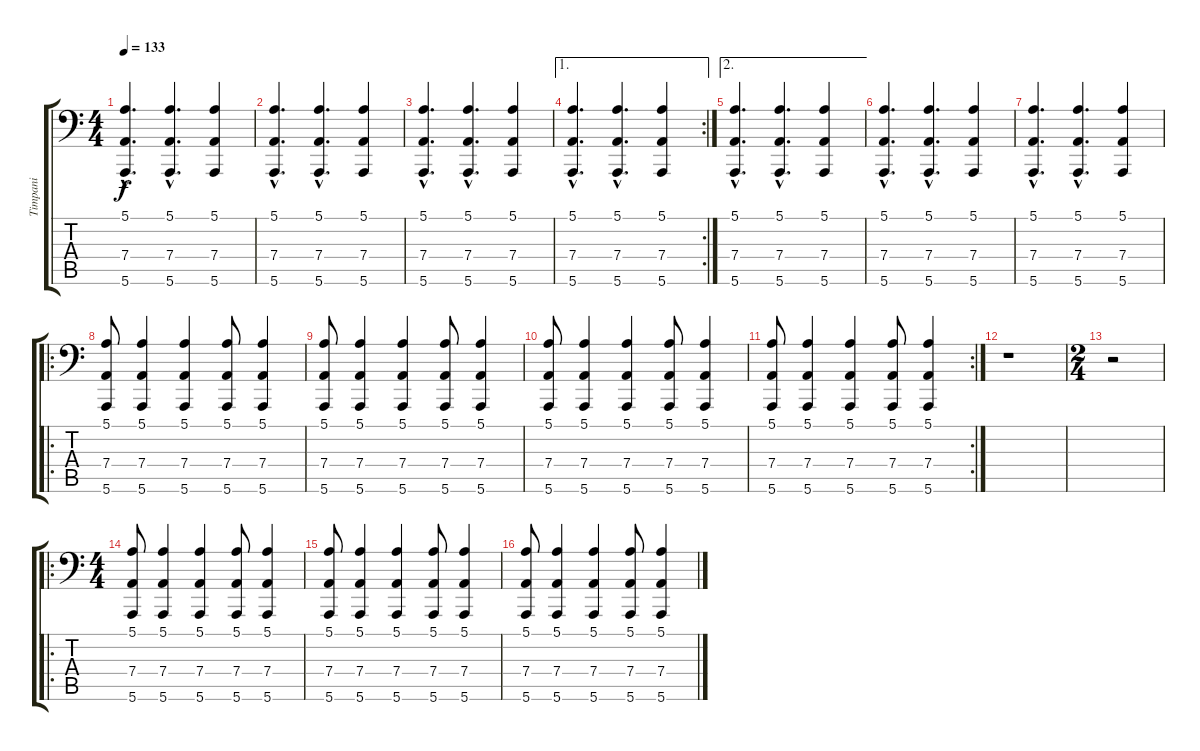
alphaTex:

\track ("Timpani" "Timpani") {instrument timpani}
\staff {score tabs}
\tuning (E3 B2 G2 D2 A1 E1) {hide}
\ts (4 4)
\tempo 133
\clef f4
\ks c
(5.1{hac} 7.4{hac} 5.6{hac}).4{d dy f} (5.1{hac} 7.4{hac} 5.6{hac}).4{d} (5.1 7.4 5.6).4 |
(5.1{hac} 7.4{hac} 5.6{hac}).4{d} (5.1{hac} 7.4{hac} 5.6{hac}).4{d} (5.1 7.4 5.6).4 |
(5.1{hac} 7.4{hac} 5.6{hac}).4{d} (5.1{hac} 7.4{hac} 5.6{hac}).4{d} (5.1 7.4 5.6).4 |
\ae 1
\rc 2
(5.1{hac} 7.4{hac} 5.6{hac}).4{d} (5.1{hac} 7.4{hac} 5.6{hac}).4{d} (5.1 7.4 5.6).4 |
\ae 2
(5.1{hac} 7.4{hac} 5.6{hac}).4{d} (5.1{hac} 7.4{hac} 5.6{hac}).4{d} (5.1 7.4 5.6).4 |
(5.1{hac} 7.4{hac} 5.6{hac}).4{d} (5.1{hac} 7.4{hac} 5.6{hac}).4{d} (5.1 7.4 5.6).4 |
(5.1{hac} 7.4{hac} 5.6{hac}).4{d} (5.1{hac} 7.4{hac} 5.6{hac}).4{d} (5.1 7.4 5.6).4 |
\ro
(5.1 7.4 5.6).8 (5.1 7.4 5.6).4 (5.1 7.4 5.6).4 (5.1 7.4 5.6).8 (5.1 7.4 5.6).4 |
(5.1 7.4 5.6).8 (5.1 7.4 5.6).4 (5.1 7.4 5.6).4 (5.1 7.4 5.6).8 (5.1 7.4 5.6).4 |
(5.1 7.4 5.6).8 (5.1 7.4 5.6).4 (5.1 7.4 5.6).4 (5.1 7.4 5.6).8 (5.1 7.4 5.6).4 |
\rc 2
(5.1 7.4 5.6).8 (5.1 7.4 5.6).4 (5.1 7.4 5.6).4 (5.1 7.4 5.6).8 (5.1 7.4 5.6).4 |
r.1 |
\ts (2 4)
r.2 |
\ro
\ts (4 4)
(5.1 7.4 5.6).8 (5.1 7.4 5.6).4 (5.1 7.4 5.6).4 (5.1 7.4 5.6).8 (5.1 7.4 5.6).4 |
(5.1 7.4 5.6).8 (5.1 7.4 5.6).4 (5.1 7.4 5.6).4 (5.1 7.4 5.6).8 (5.1 7.4 5.6).4 |
(5.1 7.4 5.6).8 (5.1 7.4 5.6).4 (5.1 7.4 5.6).4 (5.1 7.4 5.6).8 (5.1 7.4 5.6).4
